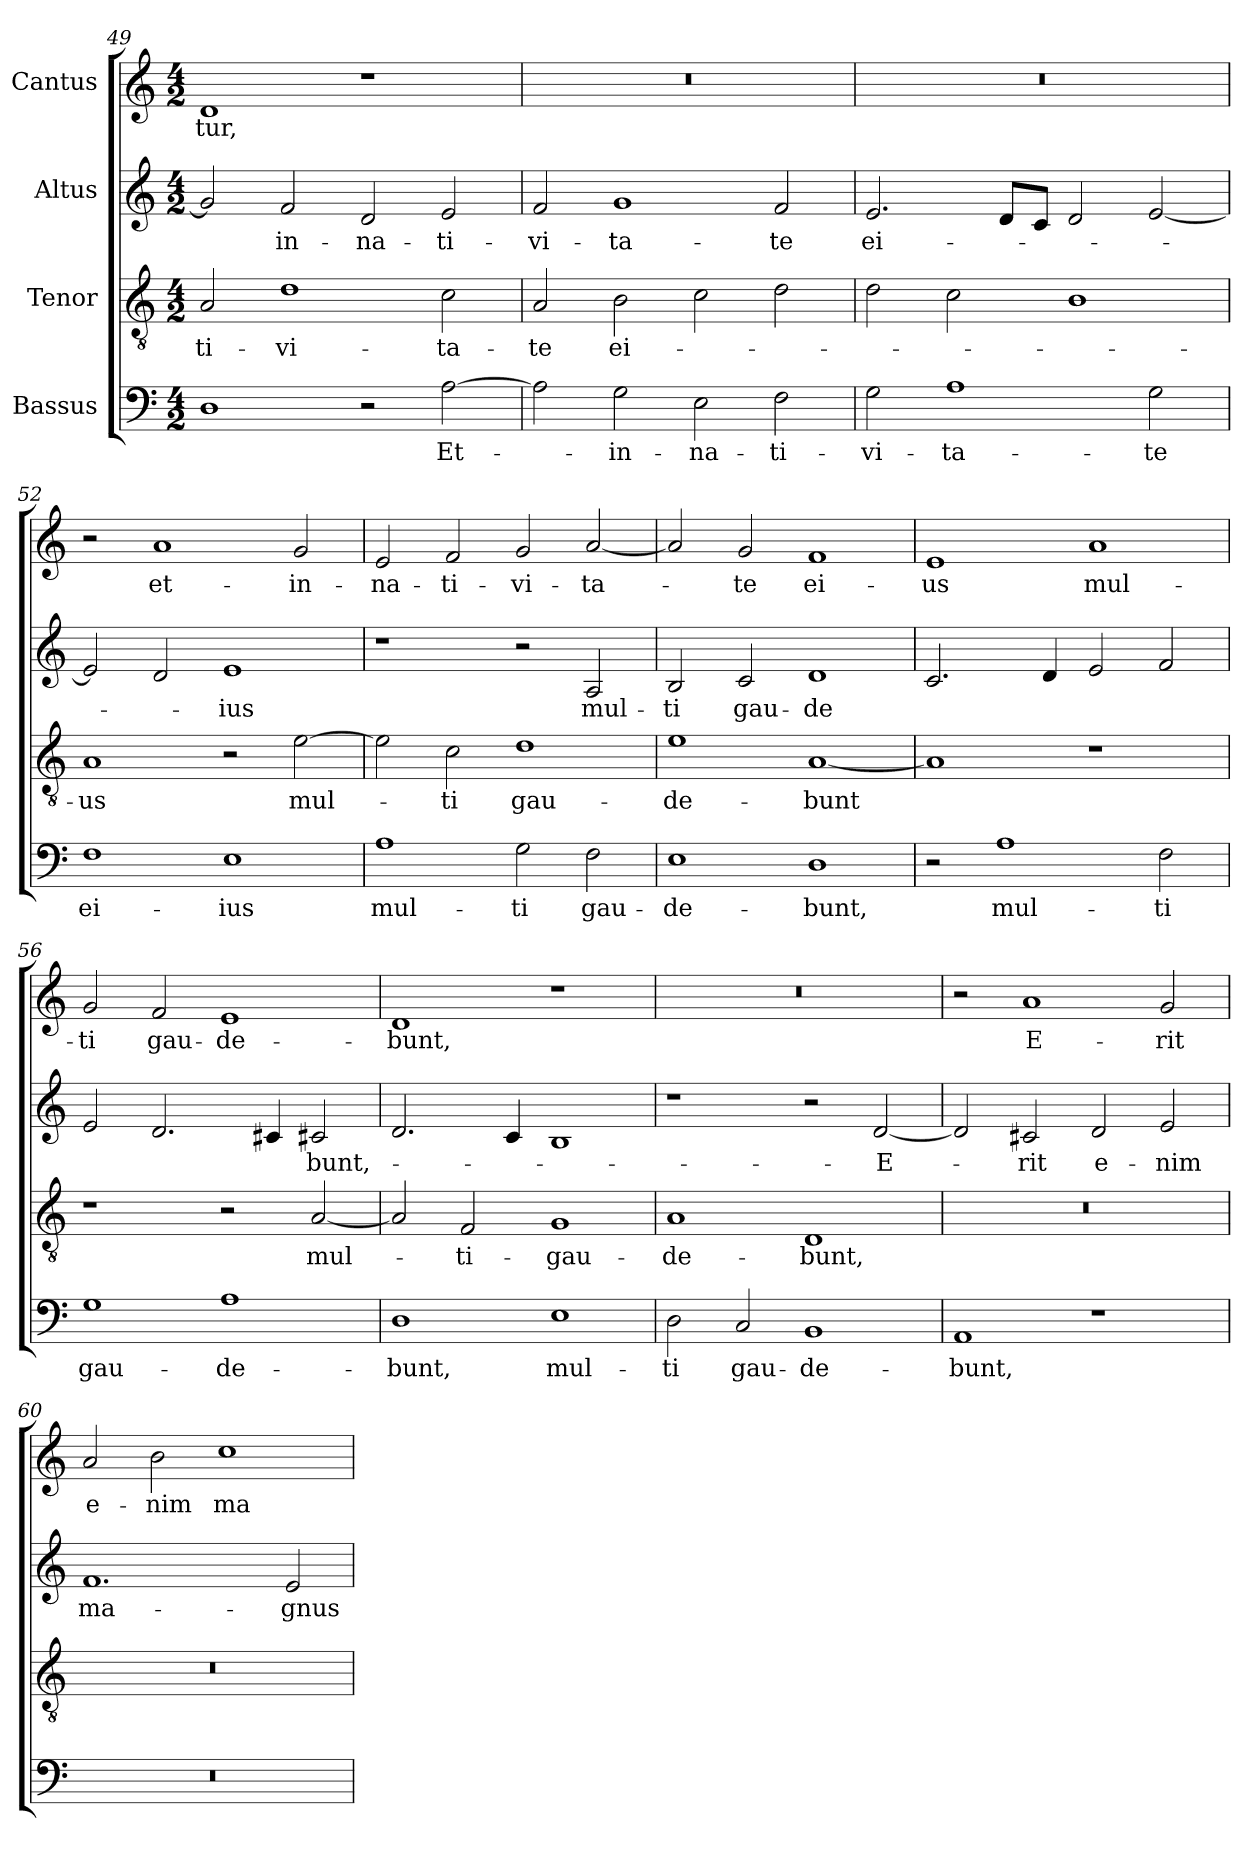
**kern	**text	**kern	**text	**kern	**text	**kern	**text
*part4	*part4	*part3	*part3	*part2	*part2	*part1	*part1
*staff4	*staff4	*staff3	*staff3	*staff2	*staff2	*staff1	*staff1
*I"Bassus	*	*I"Tenor	*	*I"Altus	*	*I"Cantus	*
*clefF4	*	*clefGv2	*	*clefG2	*	*clefG2	*
*k[]	*	*k[]	*	*k[]	*	*k[]	*
*M4/2	*	*M4/2	*	*M4/2	*	*M4/2	*
=49	=49	=49	=49	=49	=49	=49	=49
1D\	.	2A/	-ti-	2g/]	.	1d/	-tur,
.	.	1d\	-vi-	2f/	in-	.	.
2r	.	.	.	2d/	na-	1r	.
[2A\	Et-	2c\	-ta-	2e/	-ti-	.	.
=50	=50	=50	=50	=50	=50	=50	=50
2A\]	.	2A/	-te	2f/	-vi-	0r	.
2G\	in-	2B\	ei-	1g/	-ta-	.	.
2E\	na-	2c\	.	.	.	.	.
2F\	-ti-	2d\	.	2f/	-te	.	.
=51	=51	=51	=51	=51	=51	=51	=51
2G\	-vi-	2d\	.	2.e/	ei-	0r	.
1A\	-ta-	2c\	.	.	.	.	.
.	.	.	.	8d/L	.	.	.
.	.	.	.	8c/J	.	.	.
.	.	1B\	.	2d/	.	.	.
2G\	-te	.	.	[2e/	.	.	.
=52	=52	=52	=52	=52	=52	=52	=52
1F\	ei-	1A/	-us	2e/]	.	2r	.
.	.	.	.	2d/	.	1a/	et-
1E\	-ius	2r	.	1e/	-ius	.	.
.	.	[2e\	mul-	.	.	2g/	in-
=53	=53	=53	=53	=53	=53	=53	=53
1A\	mul-	2e\]	.	1r	.	2e/	na-
.	.	2c\	-ti	.	.	2f/	-ti-
2G\	-ti	1d\	gau-	2r	.	2g/	-vi-
2F\	gau-	.	.	2A/	mul-	[2a/	-ta-
=54	=54	=54	=54	=54	=54	=54	=54
1E\	-de-	1e\	-de-	2B/	-ti	2a/]	.
.	.	.	.	2c/	gau-	2g/	-te
1D\	-bunt,	[1A/	-bunt	1d/	-de	1f/	ei-
=55	=55	=55	=55	=55	=55	=55	=55
2r	.	1A/]	.	2.c/	.	1e/	-us
1A\	mul-	.	.	.	.	.	.
.	.	.	.	4d/	.	.	.
.	.	1r	.	2e/	.	1a/	mul-
2F\	-ti	.	.	2f/	.	.	.
=56	=56	=56	=56	=56	=56	=56	=56
1G\	gau-	1r	.	2e/	.	2g/	-ti
.	.	.	.	2.d/	.	2f/	gau-
1A\	-de-	2r	.	.	.	1e/	-de-
.	.	.	.	4c#X/	.	.	.
.	.	[2A/	mul-	2c#X/	bunt,-	.	.
=57	=57	=57	=57	=57	=57	=57	=57
1D\	-bunt,	2A/]	.	2.d/	.	1d/	-bunt,
.	.	2F/	-ti-	.	.	.	.
.	.	.	.	4c/	.	.	.
1E\	mul-	1G/	-gau-	1B/	.	1r	.
=58	=58	=58	=58	=58	=58	=58	=58
2D\	-ti	1A/	-de-	1r	.	0r	.
2C/	gau-	.	.	.	.	.	.
1BB/	-de-	1D/	-bunt,	2r	.	.	.
.	.	.	.	[2d/	E-	.	.
=59	=59	=59	=59	=59	=59	=59	=59
1AA/	-bunt,	0r	.	2d/]	.	2r	.
.	.	.	.	2c#X/	-rit	1a/	E-
1r	.	.	.	2d/	e-	.	.
.	.	.	.	2e/	-nim	2g/	-rit
=60	=60	=60	=60	=60	=60	=60	=60
0r	.	0r	.	1.f/	ma-	2a/	e-
.	.	.	.	.	.	2b\	-nim
.	.	.	.	.	.	1cc\	ma-
.	.	.	.	2e/	-gnus	.	.
=	=	=	=	=	=	=	=
*-	*-	*-	*-	*-	*-	*-	*-
